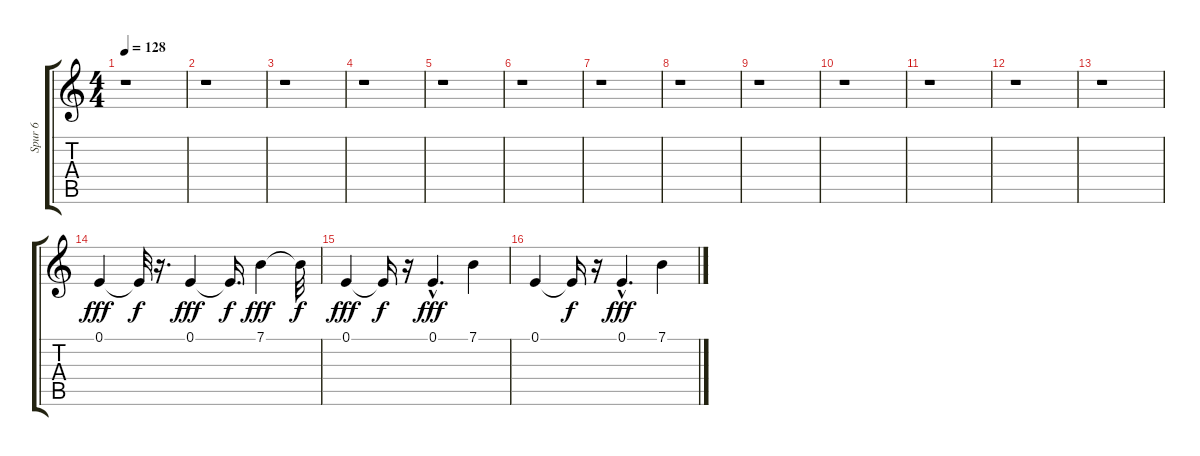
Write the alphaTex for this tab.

\track ("Spur 6" "Spur 6") {instrument telephonering}
\staff {score tabs}
\tuning (E4 B3 G3 D3 A2 E2) {hide}
\ts (4 4)
\tempo 128
\clef g2
\ks c
r.1{dy f} |
r.1 |
r.1 |
r.1 |
r.1 |
r.1 |
r.1 |
r.1 |
r.1 |
r.1 |
r.1 |
r.1 |
r.1 |
0.1.4{dy fff} 0.1{t}.32{dy f} r.16{d} 0.1.4{dy fff} 0.1{t}.16{d dy f} 7.1.4{dy fff} 7.1{t}.32{dy f} |
0.1.4{dy fff} 0.1{t}.16{dy f} r.16 0.1{hac}.4{d dy fff} 7.1.4 |
0.1.4 0.1{t}.16{dy f} r.16 0.1{hac}.4{d dy fff} 7.1.4
